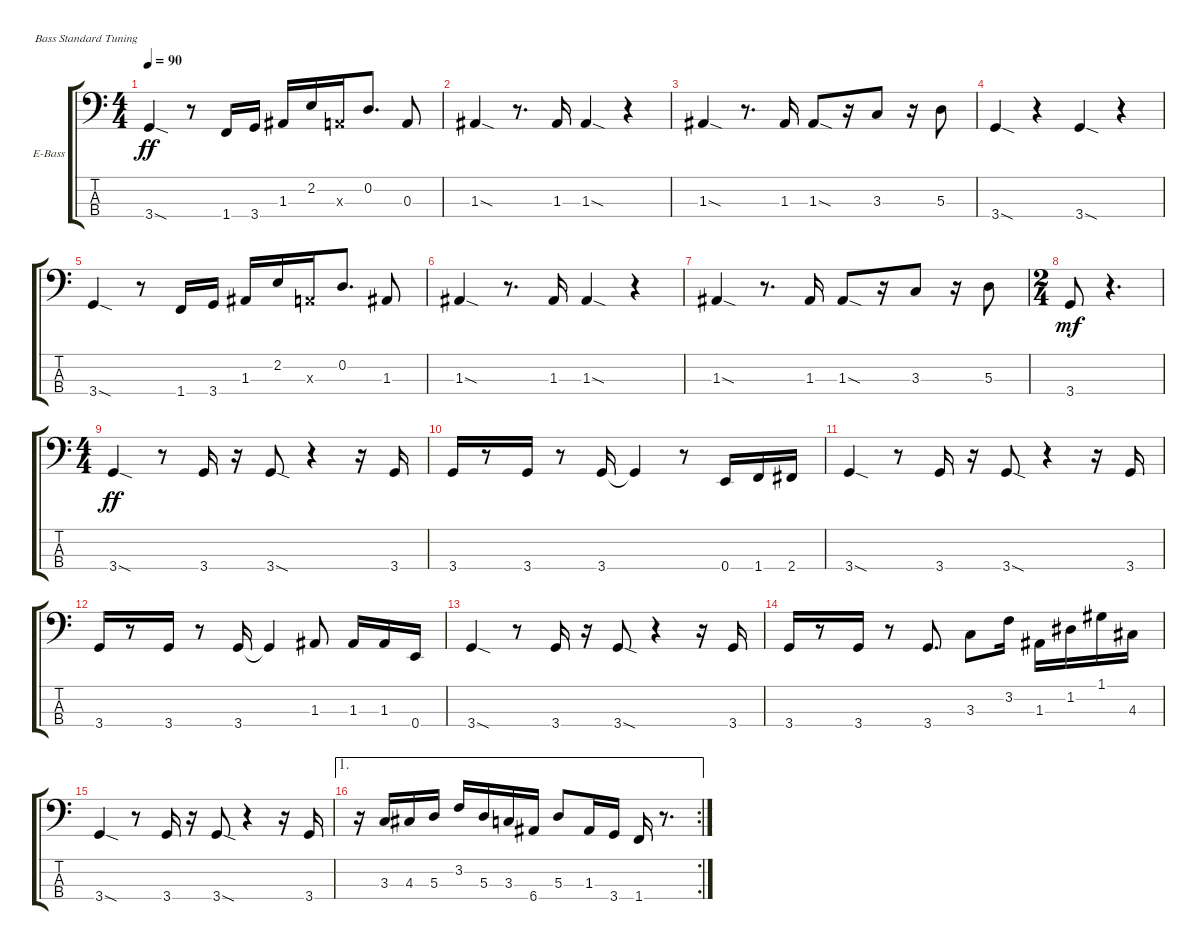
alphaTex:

\defaultSystemsLayout 4
\bracketExtendMode groupsimilarinstruments
\firstSystemTrackNameOrientation horizontal
\otherSystemsTrackNameOrientation horizontal
\track ("Basse" "E-Bass") {instrument electricbassfinger}
\staff {score tabs}
\tuning (G2 D2 A1 E1)
\ts (4 4)
\tempo 90
\clef f4
\ks c
3.4{sod}.4{dy ff} r.8 1.4.16 3.4.16 1.3.16 2.2.16 0.3{x}.16 0.2.8{d} 0.3.8 |
1.3{sod}.4 r.8{d} 1.3.16 1.3{sod}.4 r.4 |
1.3{sod}.4 r.8{d} 1.3.16 1.3{sod}.8 r.16 3.3.8 r.16 5.3.8 |
3.4{sod}.4 r.4 3.4{sod}.4 r.4 |
3.4{sod}.4 r.8 1.4.16 3.4.16 1.3.16 2.2.16 0.3{x}.16 0.2.8{d} 1.3.8 |
1.3{sod}.4 r.8{d} 1.3.16 1.3{sod}.4 r.4 |
1.3{sod}.4 r.8{d} 1.3.16 1.3{sod}.8 r.16 3.3.8 r.16 5.3.8 |
\ts (2 4)
3.4.8{dy mf} r.4{d} |
\ts (4 4)
3.4{sod}.4{dy ff} r.8 3.4.16 r.16 3.4{sod}.8 r.4 r.16 3.4.16 |
3.4.16 r.8 3.4.16 r.8 3.4.16 3.4{t}.4 r.8 0.4.16 1.4.16 2.4.16 |
3.4{sod}.4 r.8 3.4.16 r.16 3.4{sod}.8 r.4 r.16 3.4.16 |
3.4.16 r.8 3.4.16 r.8 3.4.16 3.4{t}.4 1.3.8 1.3.16 1.3.16 0.4.16 |
3.4{sod}.4 r.8 3.4.16 r.16 3.4{sod}.8 r.4 r.16 3.4.16 |
3.4.16 r.8 3.4.16 r.8 3.4.8{d} 3.3.8 3.2.16 1.3.16 1.2.16 1.1.16 4.3.16 |
3.4{sod}.4 r.8 3.4.16 r.16 3.4{sod}.8 r.4 r.16 3.4.16 |
\ae 1
\rc 2
r.16 3.3.16 4.3.16 5.3.16 3.2.16 5.3.16 3.3.16 6.4.16 5.3.8 1.3.16 3.4.16 1.4.16 r.8{d}
